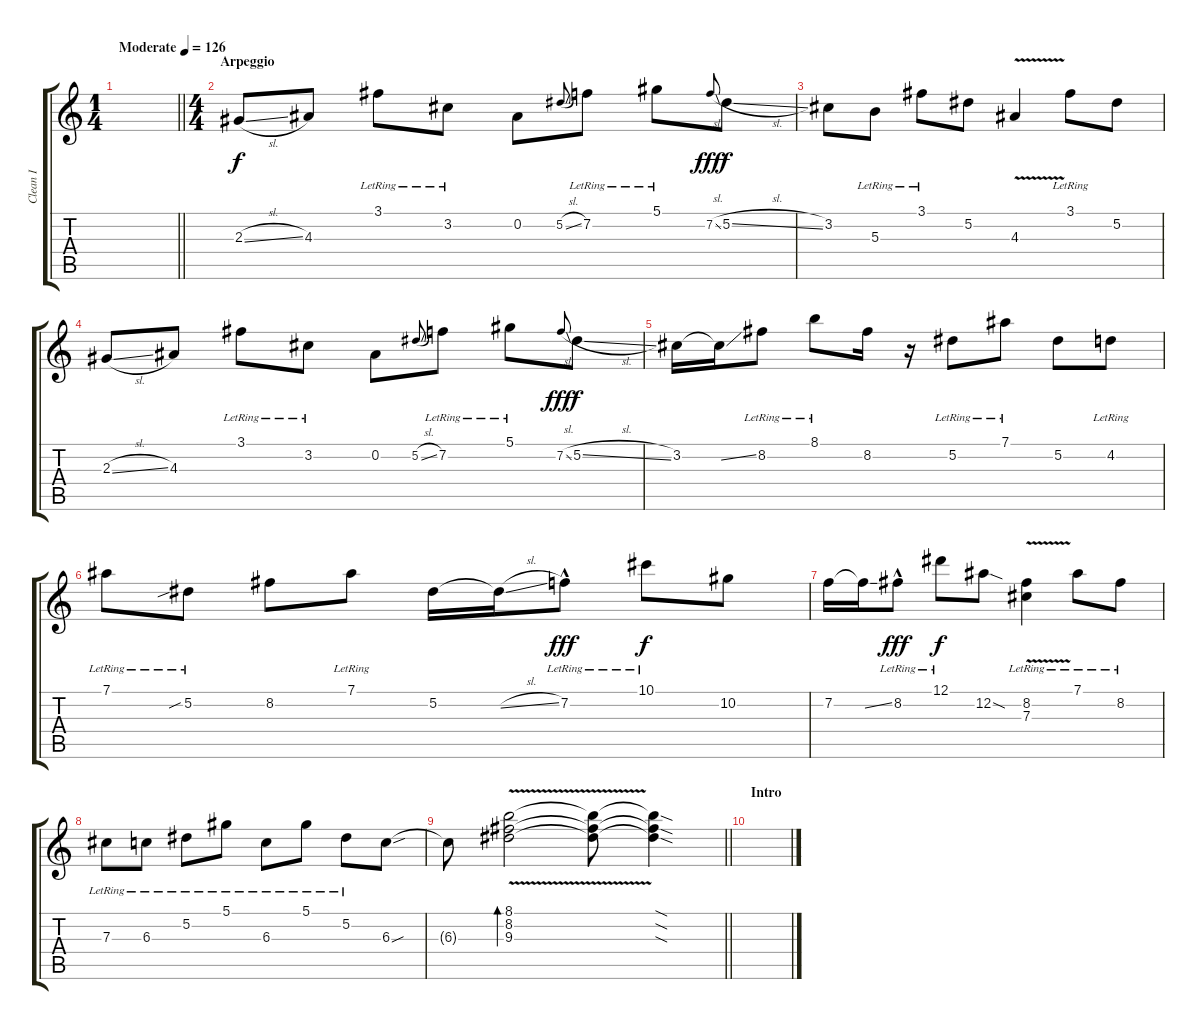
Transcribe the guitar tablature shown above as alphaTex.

\track ("Clean I" "Clean I") {instrument electricguitarclean}
\staff {score tabs}
\tuning (Eb4 Bb3 Gb3 Db3 Ab2 Eb2) {hide}
\ts (1 4)
\tempo (126 "Moderate")
\clef g2
\barLineRight lightlight
\ks c
|
\ts (4 4)
\section ("" "Arpeggio")
2.3{sl}.8 4.3.8 3.1{lr}.8 3.2{lr}.8 0.2.8 5.2{sl}.8{gr onbeat} 7.2{lr}.8 5.1{lr}.8 7.2{sl}.8{gr onbeat dy fff} 5.2{sl}.8{dy f} |
3.2.8 5.3{lr}.8 3.1{lr}.8 5.2.8 4.3{v}.4 3.1{lr}.8 5.2.8 |
2.3{sl}.8 4.3.8 3.1{lr}.8 3.2{lr}.8 0.2.8 5.2{sl}.8{gr onbeat} 7.2{lr}.8 5.1{lr}.8 7.2{sl}.8{gr onbeat dy fff} 5.2{sl}.8{dy f} |
3.2.16 3.2{ss t}.16 8.2{lr}.8 8.1{lr}.8 8.2.16 r.16 5.2{lr}.8 7.1{lr}.8 5.2.8 4.2{lr}.8 |
7.1{lr}.8 5.2{sib lr}.8 8.2.8 7.1{lr}.8 5.2.16 5.2{sl t}.16 7.2{hac lr}.8{dy fff} 10.1{lr}.8{dy f} 10.2.8 |
7.2.16 7.2{ss t}.16 8.2{hac lr}.8{dy fff} 12.1{lr}.8{dy f} 12.2{sod}.8 (8.2{v lr} 7.3{v lr}).4 7.1{lr}.8 8.2{lr}.8 |
7.3{lr}.8 6.3{lr}.8 5.2{lr}.8 5.1{lr}.8 6.3{lr}.8 5.1{lr}.8 5.2{lr}.8 6.3{sou}.8 |
\barLineRight lightlight
6.3{t}.8 (8.1{v} 8.2{v} 9.3{v}).2{bd 240} (8.1{t} 8.2{t} 9.3{t}).8 (8.1{sod t} 8.2{sod t} 9.3{sod t}).4 |
\section ("" "Intro")
